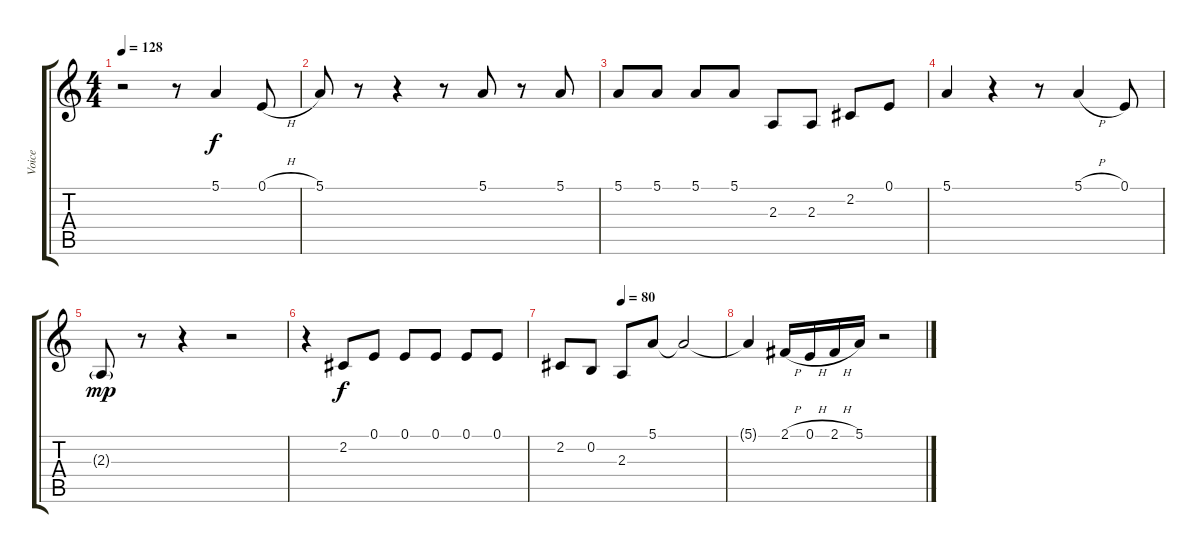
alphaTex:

\track ("Voice" "Voice") {instrument lead2sawtooth}
\staff {score tabs}
\tuning (E4 B3 G3 D3 A2 E2) {hide}
\ts (4 4)
\tempo 128
\clef g2
\ks c
r.2{dy f} r.8 5.1.4 0.1{h}.8 |
5.1.8 r.8 r.4 r.8 5.1.8 r.8 5.1.8 |
5.1.8 5.1.8 5.1.8 5.1.8 2.3.8 2.3.8 2.2.8 0.1.8 |
5.1.4 r.4 r.8 5.1{h}.4 0.1.8 |
2.3{g}.8{dy mp} r.8 r.4 r.2 |
r.4 2.2.8{dy f} 0.1.8 0.1.8 0.1.8 0.1.8 0.1.8 |
\tempo (80 0.375)
2.2.8 0.2.8 2.3.8 5.1.8 5.1{t}.2 |
5.1{t}.4 2.1{h}.16 0.1{h}.16 2.1{h}.16 5.1.16 r.2
